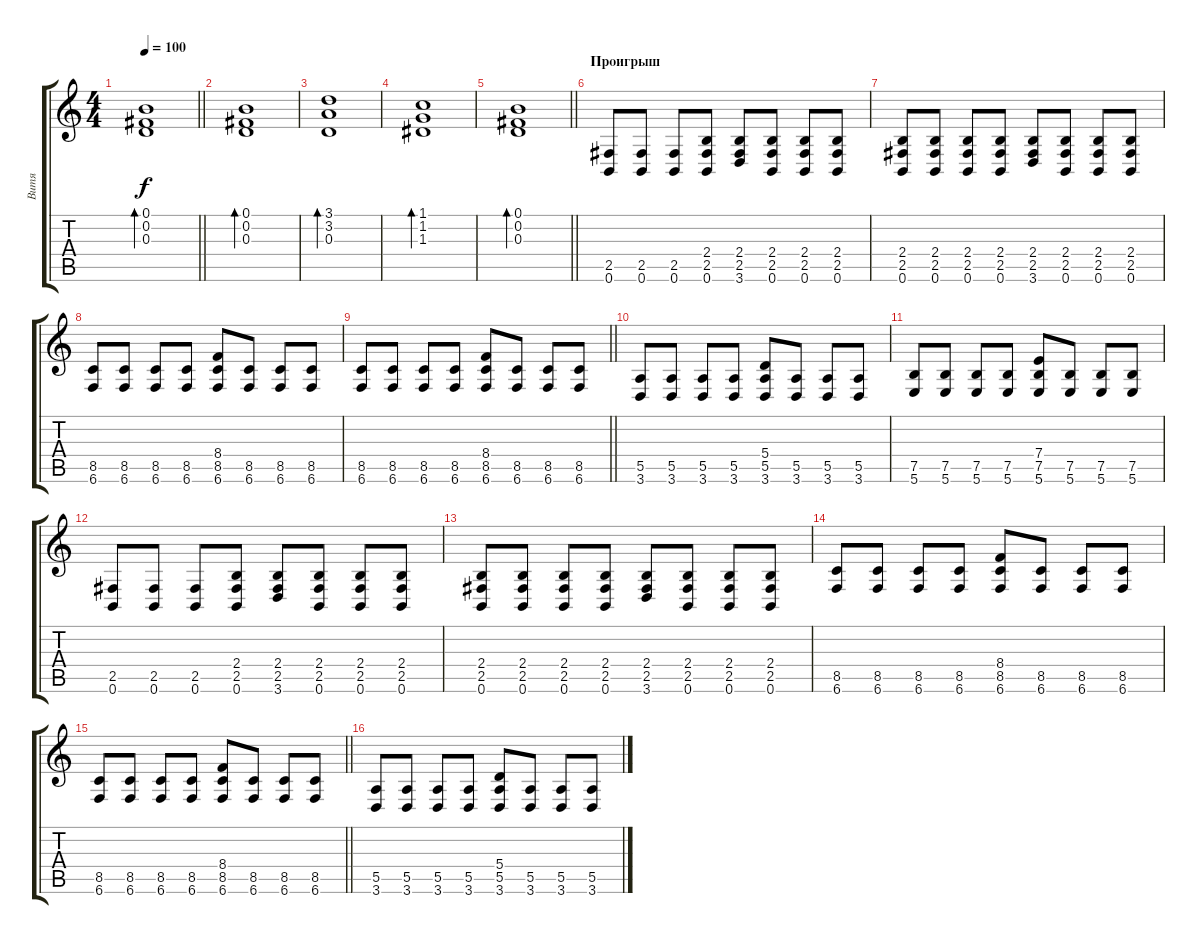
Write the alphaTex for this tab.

\track ("Витя" "Витя") {instrument overdrivenguitar}
\staff {score tabs}
\tuning (B3 Gb3 D3 A2 E2 B1) {hide}
\ts (4 4)
\tempo 100
\clef g2
\barLineRight lightlight
\ks c
(0.1 0.2 0.3).1{bd 240 dy f instrument electricguitarjazz} |
(0.1 0.2 0.3).1{bd 240 instrument electricguitarjazz} |
(3.1 3.2 0.3).1{bd 240} |
(1.1 1.2 1.3).1{bd 240} |
\barLineRight lightlight
(0.1 0.2 0.3).1{bd 240 instrument electricguitarjazz} |
\section ("" "Проигрыш")
(2.5 0.6).8{instrument distortionguitar} (2.5 0.6).8 (2.5 0.6).8 (2.4 2.5 0.6).8 (2.4 2.5 3.6).8 (2.4 2.5 0.6).8 (2.4 2.5 0.6).8 (2.4 2.5 0.6).8 |
(2.4 2.5 0.6).8 (2.4 2.5 0.6).8 (2.4 2.5 0.6).8 (2.4 2.5 0.6).8 (2.4 2.5 3.6).8 (2.4 2.5 0.6).8 (2.4 2.5 0.6).8 (2.4 2.5 0.6).8 |
(8.5 6.6).8 (8.5 6.6).8 (8.5 6.6).8 (8.5 6.6).8 (8.4 8.5 6.6).8 (8.5 6.6).8 (8.5 6.6).8 (8.5 6.6).8 |
\barLineRight lightlight
(8.5 6.6).8 (8.5 6.6).8 (8.5 6.6).8 (8.5 6.6).8 (8.4 8.5 6.6).8 (8.5 6.6).8 (8.5 6.6).8 (8.5 6.6).8 |
(5.5 3.6).8 (5.5 3.6).8 (5.5 3.6).8 (5.5 3.6).8 (5.4 5.5 3.6).8 (5.5 3.6).8 (5.5 3.6).8 (5.5 3.6).8 |
(7.5 5.6).8 (7.5 5.6).8 (7.5 5.6).8 (7.5 5.6).8 (7.4 7.5 5.6).8 (7.5 5.6).8 (7.5 5.6).8 (7.5 5.6).8 |
(2.5 0.6).8 (2.5 0.6).8 (2.5 0.6).8 (2.4 2.5 0.6).8 (2.4 2.5 3.6).8 (2.4 2.5 0.6).8 (2.4 2.5 0.6).8 (2.4 2.5 0.6).8 |
(2.4 2.5 0.6).8 (2.4 2.5 0.6).8 (2.4 2.5 0.6).8 (2.4 2.5 0.6).8 (2.4 2.5 3.6).8 (2.4 2.5 0.6).8 (2.4 2.5 0.6).8 (2.4 2.5 0.6).8 |
(8.5 6.6).8 (8.5 6.6).8 (8.5 6.6).8 (8.5 6.6).8 (8.4 8.5 6.6).8 (8.5 6.6).8 (8.5 6.6).8 (8.5 6.6).8 |
\barLineRight lightlight
(8.5 6.6).8 (8.5 6.6).8 (8.5 6.6).8 (8.5 6.6).8 (8.4 8.5 6.6).8 (8.5 6.6).8 (8.5 6.6).8 (8.5 6.6).8 |
(5.5 3.6).8 (5.5 3.6).8 (5.5 3.6).8 (5.5 3.6).8 (5.4 5.5 3.6).8 (5.5 3.6).8 (5.5 3.6).8 (5.5 3.6).8
